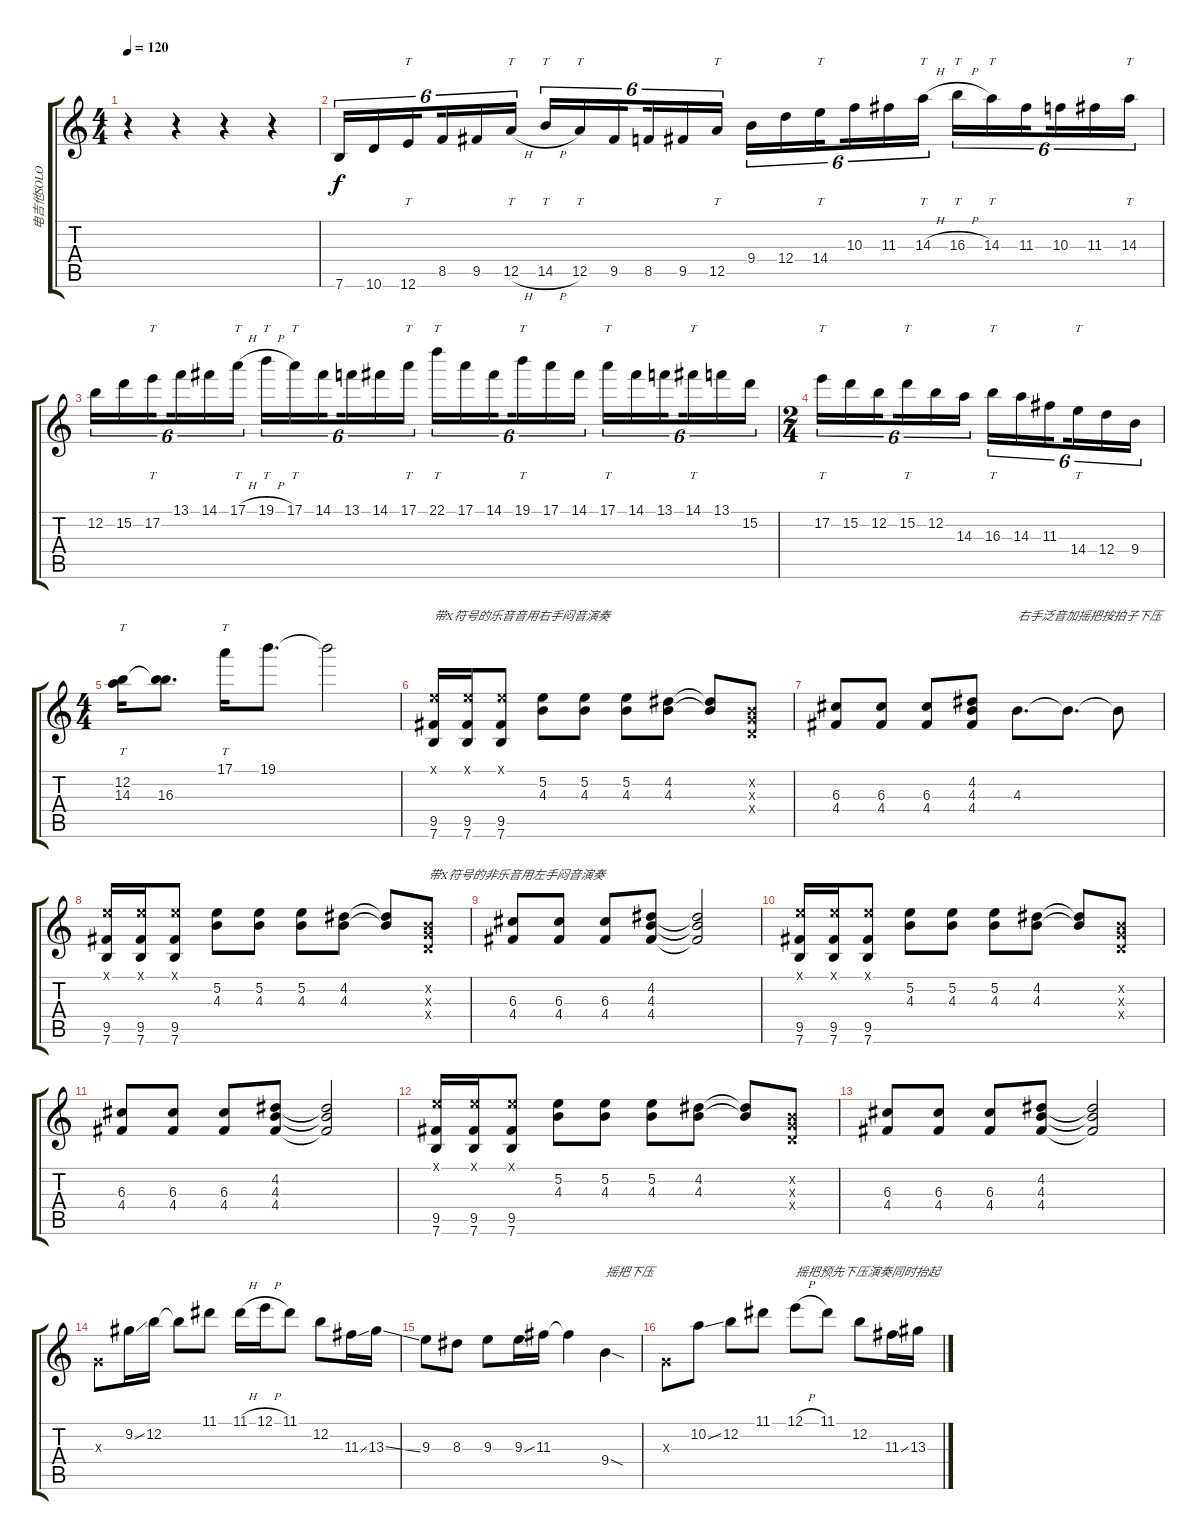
\track ("电吉他SOLO" "电吉他SOLO") {instrument overdrivenguitar}
\staff {score tabs}
\tuning (E4 B3 G3 D3 A2 E2) {hide}
\ts (4 4)
\tempo 120
\clef g2
\ks c
r.4{dy f instrument overdrivenguitar} r.4 r.4 r.4 |
7.6.16{tu (6 4)} 10.6.16{tu (6 4)} 12.6.16{tt tu (6 4) beam splitsecondary} 8.5.16{tu (6 4)} 9.5.16{tu (6 4)} 12.5{h}.16{tt tu (6 4)} 14.5{h}.16{tt tu (6 4)} 12.5.16{tt tu (6 4)} 9.5.16{tu (6 4) beam splitsecondary} 8.5.16{tu (6 4)} 9.5.16{tu (6 4)} 12.5.16{tt tu (6 4)} 9.4.16{tu (6 4)} 12.4.16{tu (6 4)} 14.4.16{tt tu (6 4) beam splitsecondary} 10.3.16{tu (6 4)} 11.3.16{tu (6 4)} 14.3{h}.16{tt tu (6 4)} 16.3{h}.16{tt tu (6 4)} 14.3.16{tt tu (6 4)} 11.3.16{tu (6 4) txt "" beam splitsecondary} 10.3.16{tu (6 4)} 11.3.16{tu (6 4)} 14.3.16{tt tu (6 4)} |
12.2.16{tu (6 4)} 15.2.16{tu (6 4)} 17.2.16{tt tu (6 4) beam splitsecondary} 13.1.16{tu (6 4)} 14.1.16{tu (6 4)} 17.1{h}.16{tt tu (6 4)} 19.1{h}.16{tt tu (6 4)} 17.1.16{tt tu (6 4)} 14.1.16{tu (6 4) beam splitsecondary} 13.1.16{tu (6 4)} 14.1.16{tu (6 4)} 17.1.16{tt tu (6 4)} 22.1.16{tt tu (6 4)} 17.1.16{tu (6 4)} 14.1.16{tu (6 4) beam splitsecondary} 19.1.16{tt tu (6 4)} 17.1.16{tu (6 4)} 14.1.16{tu (6 4)} 17.1.16{tt tu (6 4)} 14.1.16{tu (6 4)} 13.1.16{tu (6 4) beam splitsecondary} 14.1.16{tt tu (6 4)} 13.1.16{tu (6 4)} 15.2.16{tu (6 4)} |
\ts (2 4)
17.2.16{tt tu (6 4)} 15.2.16{tu (6 4)} 12.2.16{tu (6 4) beam splitsecondary} 15.2.16{tt tu (6 4)} 12.2.16{tu (6 4)} 14.3.16{tu (6 4)} 16.3.16{tt tu (6 4)} 14.3.16{tu (6 4)} 11.3.16{tu (6 4) beam splitsecondary} 14.4.16{tt tu (6 4)} 12.4.16{tu (6 4)} 9.4.16{tu (6 4)} |
\ts (4 4)
(12.2 14.3).16{tt} (12.2{t} 16.3).8{d} 17.1.16{tt} 19.1.8{d} 19.1{t}.2 |
(0.1{x} 9.5 7.6).16{txt "带X符号的乐音音用右手闷音演奏"} (0.1{x} 9.5 7.6).16 (0.1{x} 9.5 7.6).8 (5.2 4.3).8 (5.2 4.3).8 (5.2 4.3).8 (4.2 4.3).8 (4.2{t} 4.3{t}).8 (0.2{x} 0.3{x} 0.4{x}).8 |
(6.3 4.4).8 (6.3 4.4).8 (6.3 4.4).8 (4.2 4.3 4.4).8 4.3.8{d txt "右手泛音加摇把按拍子下压"} 4.3{t}.8{d} 4.3{t}.8 |
(0.1{x} 9.5 7.6).16 (0.1{x} 9.5 7.6).16 (0.1{x} 9.5 7.6).8 (5.2 4.3).8 (5.2 4.3).8 (5.2 4.3).8 (4.2 4.3).8 (4.2{t} 4.3{t}).8 (0.2{x} 0.3{x} 0.4{x}).8{txt "带X符号的非乐音用左手闷音演奏"} |
(6.3 4.4).8 (6.3 4.4).8 (6.3 4.4).8 (4.2 4.3 4.4).8 (4.2{t} 4.3{t} 4.4{t}).2 |
(0.1{x} 9.5 7.6).16 (0.1{x} 9.5 7.6).16 (0.1{x} 9.5 7.6).8 (5.2 4.3).8 (5.2 4.3).8 (5.2 4.3).8 (4.2 4.3).8 (4.2{t} 4.3{t}).8 (0.2{x} 0.3{x} 0.4{x}).8 |
(6.3 4.4).8 (6.3 4.4).8 (6.3 4.4).8 (4.2 4.3 4.4).8 (4.2{t} 4.3{t} 4.4{t}).2 |
(0.1{x} 9.5 7.6).16 (0.1{x} 9.5 7.6).16 (0.1{x} 9.5 7.6).8 (5.2 4.3).8 (5.2 4.3).8 (5.2 4.3).8 (4.2 4.3).8 (4.2{t} 4.3{t}).8 (0.2{x} 0.3{x} 0.4{x}).8 |
(6.3 4.4).8 (6.3 4.4).8 (6.3 4.4).8 (4.2 4.3 4.4).8 (4.2{t} 4.3{t} 4.4{t}).2 |
0.3{x}.8 9.2{ss}.16 12.2.16 12.2{t}.8 11.1.8 11.1{h}.16 12.1{h}.16 11.1.8 12.2.8 11.3{ss}.16 13.3{ss}.16 |
9.3.8 8.3.8 9.3.8 9.3{ss}.16 11.3.16 11.3{t}.4 9.4{sod}.4{txt "摇把下压"} |
0.3{x}.8 10.2{ss}.8 12.2.8 11.1.8 12.1{h}.8{txt "摇把预先下压演奏同时抬起"} 11.1.8 12.2.8 11.3{ss}.16 13.3{ss}.16
